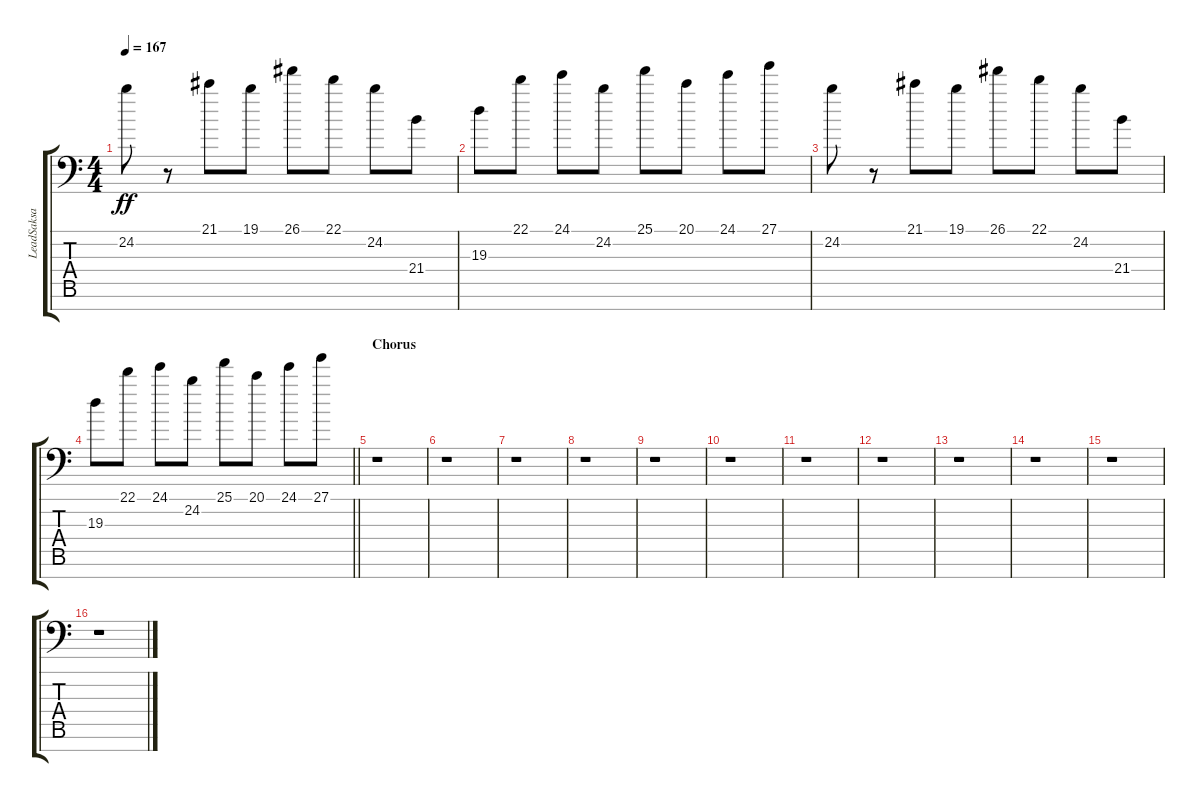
\track ("LeadSaksa" "LeadSaksa") {instrument lead1square}
\staff {score tabs}
\tuning (E4 B3 G3 D3 A2 E2 C-1) {hide}
\ts (4 4)
\tempo 167
\clef f4
\ks c
24.2.8{dy ff} r.8 21.1.8 19.1.8 26.1.8 22.1.8 24.2.8 21.4.8 |
19.3.8 22.1.8 24.1.8 24.2.8 25.1.8 20.1.8 24.1.8 27.1.8 |
24.2.8 r.8 21.1.8 19.1.8 26.1.8 22.1.8 24.2.8 21.4.8 |
\barLineRight lightlight
19.3.8 22.1.8 24.1.8 24.2.8 25.1.8 20.1.8 24.1.8 27.1.8 |
\section ("" "Chorus")
r.1 |
r.1 |
r.1 |
r.1 |
r.1 |
r.1 |
r.1 |
r.1 |
r.1 |
r.1 |
r.1 |
r.1
